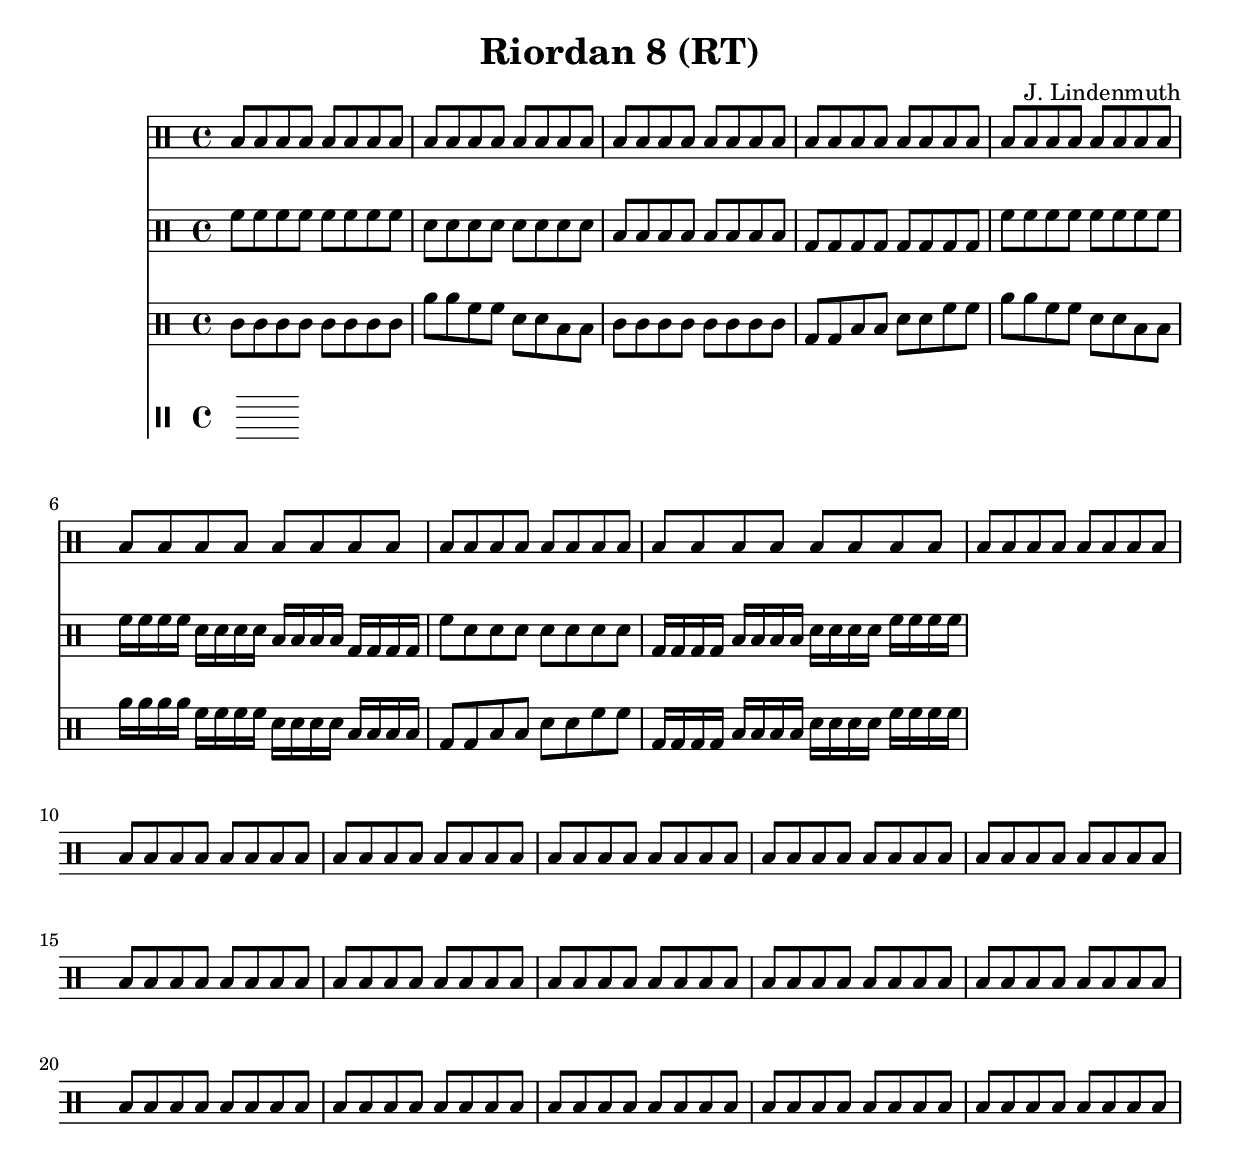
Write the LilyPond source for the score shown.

\header {
  title = "Riordan 8 (RT)"
  composer = "J. Lindenmuth"
}

\score {
  <<
    \new Staff {
      \clef "percussion" \time 4/4
      \repeat unfold 24 {b8 b b b b b b b}
    }

    \new Staff {
      \clef "percussion" \time 4/4
      \relative c' {
        f8 f f f f f f f | d d d d d d d d | b b b b b b b b | g g g g g g g g | 
        f' f f f f f f f | f16 f f f d d d d b b b b g g g g | f'8 d d d d d d d | g,16 g g g b b b b d d d d f f f f | 

      }
    }

    \new Staff {
      \clef "percussion" \time 4/4
      \relative c' {
        c8 c c c c c c c | a' a f f d d b b | c c c c c c c c | g g b b d d f f | 
        a a f f d d b b | a'16 a a a f f f f d d d d b b b b | g8 g b b d d f f | g,16 g g g b b b b d d d d f f f f | 
        
      }
    }

    \new Staff {
      \clef "percussion" \time 4/4
    }
  >>

}